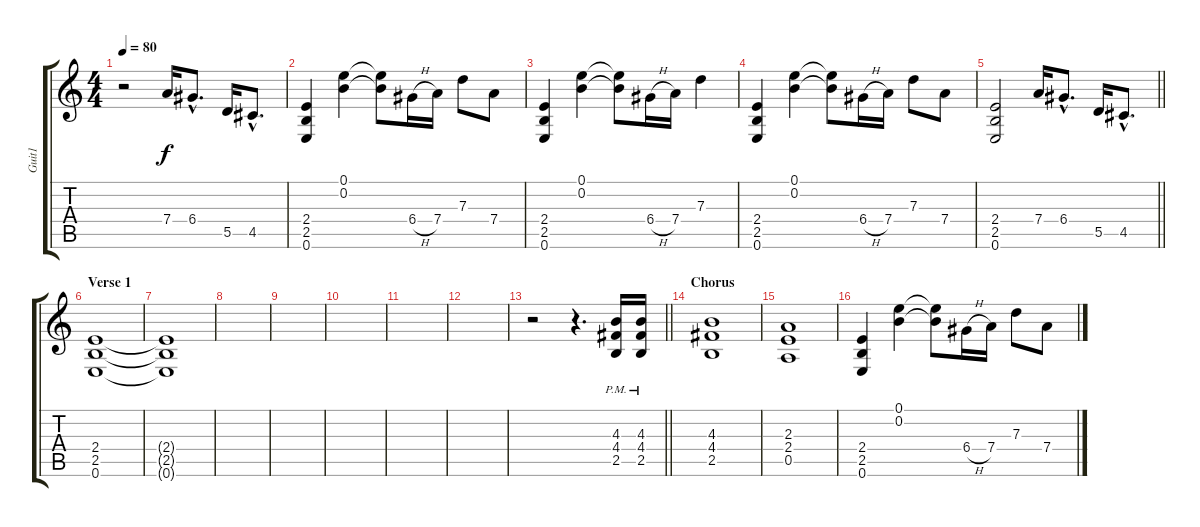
\track ("Guit1" "Guit1") {instrument distortionguitar}
\staff {score tabs}
\tuning (E4 B3 G3 D3 A2 E2) {hide}
\ts (4 4)
\tempo 80
\clef g2
\ks c
r.2{dy f instrument distortionguitar} 7.4.16 6.4{hac}.8{d} 5.5.16 4.5{hac}.8{d} |
(2.4 2.5 0.6).4 (0.1 0.2).4 (0.1{t} 0.2{t}).8 6.4{h}.16 7.4.16 7.3.8 7.4.8 |
(2.4 2.5 0.6).4 (0.1 0.2).4 (0.1{t} 0.2{t}).8 6.4{h}.16 7.4.16 7.3.4 |
(2.4 2.5 0.6).4 (0.1 0.2).4 (0.1{t} 0.2{t}).8 6.4{h}.16 7.4.16 7.3.8 7.4.8 |
\barLineRight lightlight
(2.4 2.5 0.6).2 7.4.16 6.4{hac}.8{d} 5.5.16 4.5{hac}.8{d} |
\section ("" "Verse 1")
(2.4 2.5 0.6).1 |
(2.4{t} 2.5{t} 0.6{t}).1 |
|
|
|
|
|
\barLineRight lightlight
r.2 r.4{d} (4.3{pm} 4.4{pm} 2.5{pm}).16 (4.3{pm} 4.4{pm} 2.5{pm}).16 |
\section ("" "Chorus")
(4.3 4.4 2.5).1 |
(2.3 2.4 0.5).1 |
(2.4 2.5 0.6).4 (0.1 0.2).4 (0.1{t} 0.2{t}).8 6.4{h}.16 7.4.16 7.3.8 7.4.8
